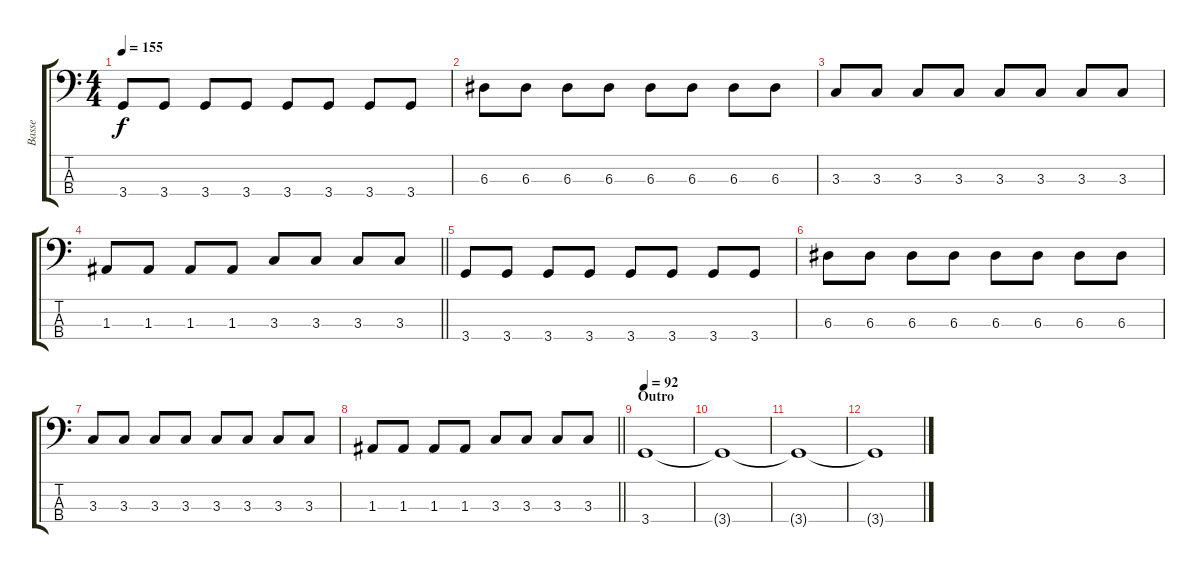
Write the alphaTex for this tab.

\track ("Basse" "Basse") {instrument electricbassfinger}
\staff {score tabs}
\tuning (G2 D2 A1 E1) {hide}
\ts (4 4)
\tempo 155
\clef f4
\ks c
3.4.8{dy f} 3.4.8 3.4.8 3.4.8 3.4.8 3.4.8 3.4.8 3.4.8 |
6.3.8 6.3.8 6.3.8 6.3.8 6.3.8 6.3.8 6.3.8 6.3.8 |
3.3.8 3.3.8 3.3.8 3.3.8 3.3.8 3.3.8 3.3.8 3.3.8 |
\barLineRight lightlight
1.3.8 1.3.8 1.3.8 1.3.8 3.3.8 3.3.8 3.3.8 3.3.8 |
3.4.8 3.4.8 3.4.8 3.4.8 3.4.8 3.4.8 3.4.8 3.4.8 |
6.3.8 6.3.8 6.3.8 6.3.8 6.3.8 6.3.8 6.3.8 6.3.8 |
3.3.8 3.3.8 3.3.8 3.3.8 3.3.8 3.3.8 3.3.8 3.3.8 |
\barLineRight lightlight
1.3.8 1.3.8 1.3.8 1.3.8 3.3.8 3.3.8 3.3.8 3.3.8 |
\section ("" "Outro")
\tempo 92
3.4.1 |
3.4{t}.1 |
3.4{t}.1 |
3.4{t}.1
